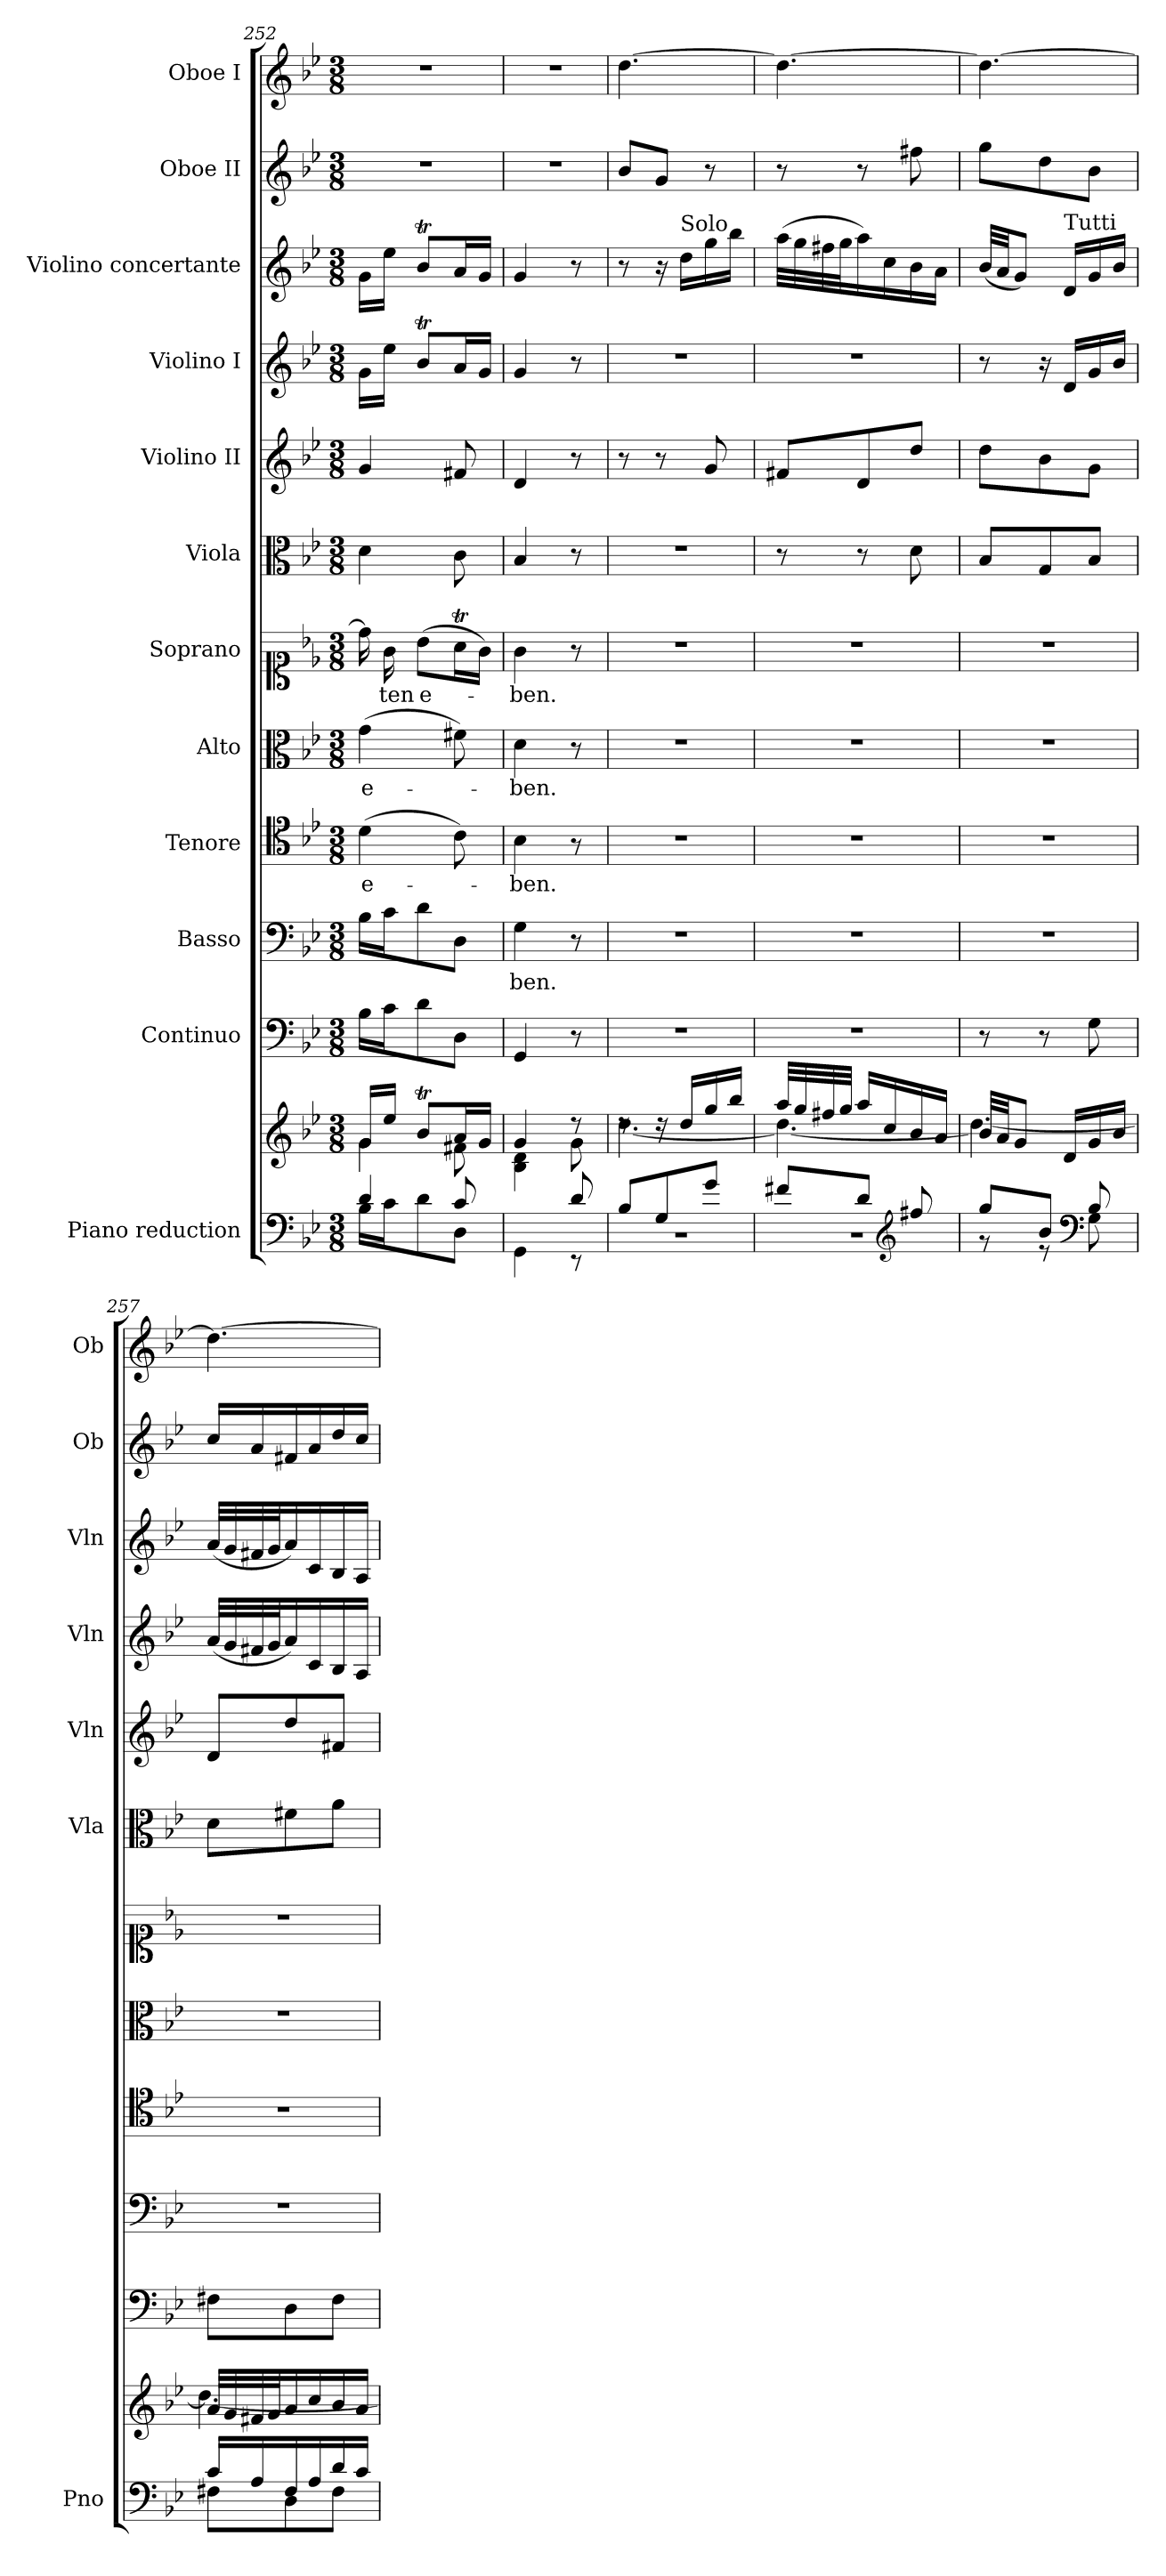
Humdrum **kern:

**kern	**kern	**kern	**kern	**text	**kern	**text	**kern	**text	**kern	**text	**kern	**kern	**kern	**kern	**kern	**kern
*part12	*part12	*part11	*part10	*part10	*part9	*part9	*part8	*part8	*part7	*part7	*part6	*part5	*part4	*part3	*part2	*part1
*staff13	*staff12	*staff11	*staff10	*staff10	*staff9	*staff9	*staff8	*staff8	*staff7	*staff7	*staff6	*staff5	*staff4	*staff3	*staff2	*staff1
*I"Piano reduction	*	*I"Continuo	*I"Basso	*	*I"Tenore	*	*I"Alto	*	*I"Soprano	*	*I"Viola	*I"Violino II	*I"Violino I	*I"Violino concertante	*I"Oboe II	*I"Oboe I
*I'Pno	*	*	*	*	*	*	*	*	*	*	*I'Vla	*I'Vln	*I'Vln	*I'Vln	*I'Ob	*I'Ob
*clefF4	*clefG2	*clefF4	*clefF4	*	*clefC4	*	*clefC3	*	*clefC1	*	*clefC3	*clefG2	*clefG2	*clefG2	*clefG2	*clefG2
*k[b-e-]	*k[b-e-]	*k[b-e-]	*k[b-e-]	*	*k[b-e-]	*	*k[b-e-]	*	*k[b-e-]	*	*k[b-e-]	*k[b-e-]	*k[b-e-]	*k[b-e-]	*k[b-e-]	*k[b-e-]
*M3/8	*M3/8	*M3/8	*M3/8	*	*M3/8	*	*M3/8	*	*M3/8	*	*M3/8	*M3/8	*M3/8	*M3/8	*M3/8	*M3/8
=252	=252	=252	=252	=252	=252	=252	=252	=252	=252	=252	=252	=252	=252	=252	=252	=252
*^	*^	*	*	*	*	*	*	*	*	*	*	*	*	*	*	*
!	!	!	!	!	!	!	!	!LO:LY:b	!	!LO:LY:b	!	!	!	!	!	!	!	!
4d/	16B-\LL	16g/LL	4g\	16B-\LL	16B-\LL	.	(>4d\	e-	(>4g\	e-	16dd\]	.	4d\	4g/	16g\LL	16g\LL	4.r	4.r
!	!	!	!	!	!	!	!	!	!	!	!	!LO:LY:b	!	!	!	!	!	!
.	16c\J	16ee-/JJ	.	16c\J	16c\J	.	.	.	.	.	16g\	-ten	.	.	16ee-\JJ	16ee-\JJ	.	.
!	!	!	!	!	!	!	!	!	!	!	!	!LO:LY:b	!	!	!	!	!	!
.	8d\	8b-T/L	.	8d\	8d\	.	.	.	.	.	(>8b-\L	e-	.	.	8b-T/L	8b-T/L	.	.
8c/	8D\J	16a/L	8f#X\	8D\J	8D\J	.	8c\)	.	8f#X\)	.	16at\L	.	8c\	8f#X/	16a/L	16a/L	.	.
.	.	16g/JJ	.	.	.	.	.	.	.	.	16g\JJ)	.	.	.	16g/JJ	16g/JJ	.	.
=253	=253	=253	=253	=253	=253	=253	=253	=253	=253	=253	=253	=253	=253	=253	=253	=253	=253	=253
*	*	*	*^	*	*	*	*	*	*	*	*	*	*	*	*	*	*	*
!	!	!	!	!	!	!	!LO:LY:b	!	!LO:LY:b	!	!LO:LY:b	!	!LO:LY:b	!	!	!	!	!	!
4ryy	4GG\	4g/	4ryy	4B-\ 4d\	4GG/	4G\	-ben.	4B-\	-ben.	4d\	-ben.	4g\	-ben.	4B-/	4d/	4g/	4g/	4.r	4.r
8d/	8r	8r	8g\	8ryy	8r	8r	.	8r	.	8r	.	8r	.	8r	8r	8r	8r	.	.
*	*	*	*v	*v	*	*	*	*	*	*	*	*	*	*	*	*	*	*	*
=254	=254	=254	=254	=254	=254	=254	=254	=254	=254	=254	=254	=254	=254	=254	=254	=254	=254	=254
8B-/L	4.r	8rdd	[4.dd\	4.r	4.r	.	4.r	.	4.r	.	4.r	.	4.r	8r	4.r	8r	8b-/L	[4.dd\
8G/	.	16rdd	.	.	.	.	.	.	.	.	.	.	.	8r	.	16r	8g/J	.
!	!	!	!	!	!	!	!	!	!	!	!	!	!	!	!	!LO:TX:a:t=Solo	!	!
.	.	16dd/LL	.	.	.	.	.	.	.	.	.	.	.	.	.	16dd\LL	.	.
8g/J	.	16gg/	.	.	.	.	.	.	.	.	.	.	.	8g/	.	16gg\	8r	.
.	.	16bb-/JJ	.	.	.	.	.	.	.	.	.	.	.	.	.	16bb-\JJ	.	.
=255	=255	=255	=255	=255	=255	=255	=255	=255	=255	=255	=255	=255	=255	=255	=255	=255	=255	=255
8f#X/L	4.r	32aa/LLL	4.dd\_	4.r	4.r	.	4.r	.	4.r	.	4.r	.	8r	8f#X/L	4.r	(>32aa\LLL	8r	4.dd\_
.	.	32gg/	.	.	.	.	.	.	.	.	.	.	.	.	.	32gg\	.	.
.	.	32ff#X/	.	.	.	.	.	.	.	.	.	.	.	.	.	32ff#X\	.	.
.	.	32gg/JJJ	.	.	.	.	.	.	.	.	.	.	.	.	.	32gg\J	.	.
8d/J	.	16aa/LL	.	.	.	.	.	.	.	.	.	.	8r	8d/	.	16aa\)	8r	.
.	.	16cc/	.	.	.	.	.	.	.	.	.	.	.	.	.	16cc\	.	.
*clefG2	*	*	*	*	*	*	*	*	*	*	*	*	*	*	*	*	*	*
8ff#X/	.	16b-/	.	.	.	.	.	.	.	.	.	.	8d\	8dd/J	.	16b-\	8ff#X\	.
.	.	16a/JJ	.	.	.	.	.	.	.	.	.	.	.	.	.	16a\JJ	.	.
=256	=256	=256	=256	=256	=256	=256	=256	=256	=256	=256	=256	=256	=256	=256	=256	=256	=256	=256
8gg/L	8r	32b-/LLL	4.dd\_	8r	4.r	.	4.r	.	4.r	.	4.r	.	8B-/L	8dd\L	8r	(<32b-/LLL	8gg\L	4.dd\_
.	.	32a/JJ	.	.	.	.	.	.	.	.	.	.	.	.	.	32a/JJ	.	.
.	.	8g/J	.	.	.	.	.	.	.	.	.	.	.	.	.	8g/J)	.	.
8b-/J	8r	.	.	8r	.	.	.	.	.	.	.	.	8G/	8b-\	16r	.	8dd\	.
!	!	!	!	!	!	!	!	!	!	!	!	!	!	!	!	!LO:TX:a:t=Tutti	!	!
.	.	16d/LL	.	.	.	.	.	.	.	.	.	.	.	.	16d/LL	16d/LL	.	.
*clefF4	*	*	*	*	*	*	*	*	*	*	*	*	*	*	*	*	*	*
8B-/	8G\	16g/	.	8G\	.	.	.	.	.	.	.	.	8B-/J	8g\J	16g/	16g/	8b-\J	.
.	.	16b-/JJ	.	.	.	.	.	.	.	.	.	.	.	.	16b-/JJ	16b-/JJ	.	.
!!LO:PB:g=z
=257	=257	=257	=257	=257	=257	=257	=257	=257	=257	=257	=257	=257	=257	=257	=257	=257	=257	=257
16c/LL	8F#X\L	32a/LLL	4.dd\_	8F#X\L	4.r	.	4.r	.	4.r	.	4.r	.	8d\L	8d/L	(<32a/LLL	(<32a/LLL	16cc/LL	4.dd\_
.	.	32g/	.	.	.	.	.	.	.	.	.	.	.	.	32g/	32g/	.	.
16A/	.	32f#X/	.	.	.	.	.	.	.	.	.	.	.	.	32f#X/	32f#X/	16a/	.
.	.	32g/J	.	.	.	.	.	.	.	.	.	.	.	.	32g/J	32g/J	.	.
16F#/	8D\	16a/	.	8D\	.	.	.	.	.	.	.	.	8f#X\	8dd/	16a/)	16a/)	16f#X/	.
16A/	.	16cc/	.	.	.	.	.	.	.	.	.	.	.	.	16c/	16c/	16a/	.
16d/	8F#\J	16b-/	.	8F#\J	.	.	.	.	.	.	.	.	8a\J	8f#X/J	16B-/	16B-/	16dd/	.
16c/JJ	.	16a/JJ	.	.	.	.	.	.	.	.	.	.	.	.	16A/JJ	16A/JJ	16cc/JJ	.
*v	*v	*	*	*	*	*	*	*	*	*	*	*	*	*	*	*	*	*
*	*v	*v	*	*	*	*	*	*	*	*	*	*	*	*	*	*	*
=	=	=	=	=	=	=	=	=	=	=	=	=	=	=	=	=
*-	*-	*-	*-	*-	*-	*-	*-	*-	*-	*-	*-	*-	*-	*-	*-	*-
